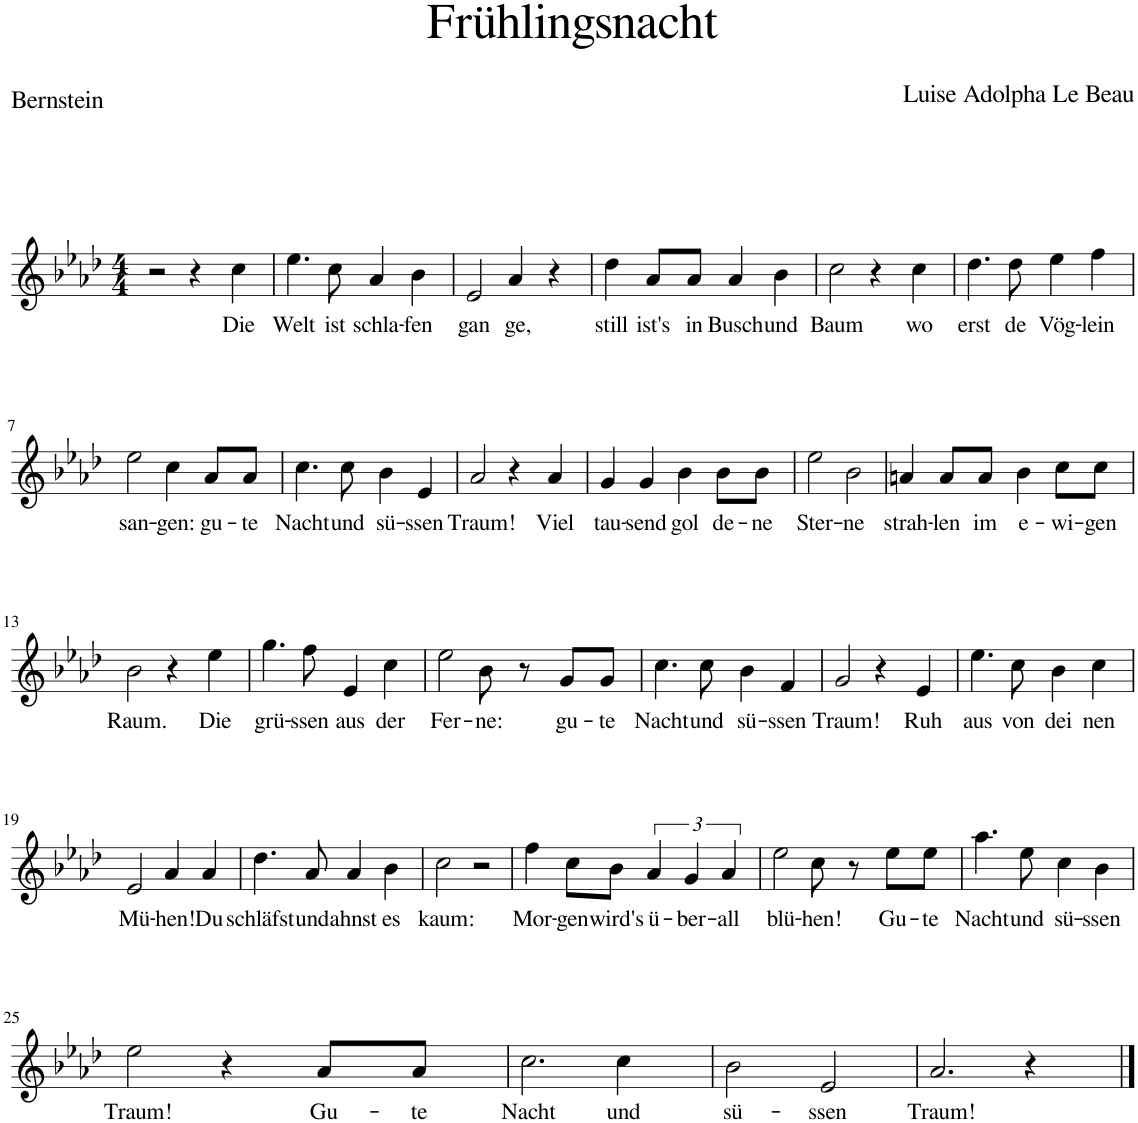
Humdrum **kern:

**kern	**text
*part1	*part1
*staff1	*staff1
*I"Piano	*
*I'Pno	*
*clefG2	*
*k[b-e-a-d-]	*
*M4/4	*
=1	=1
2r	.
4r	.
!	!LO:LY:b
4cc\	Die
=2	=2
!	!LO:LY:b
4.ee-\	Welt
!	!LO:LY:b
8cc\	ist
!	!LO:LY:b
4a-/	schla-
!	!LO:LY:b
4b-\	-fen
=3	=3
!	!LO:LY:b
2e-/	gan
!	!LO:LY:b
4a-/	-ge,
4r	.
=4	=4
!	!LO:LY:b
4dd-\	-still
!	!LO:LY:b
8a-/L	ist's
!	!LO:LY:b
8a-/J	in
!	!LO:LY:b
4a-/	Busch
!	!LO:LY:b
4b-\	und
=5	=5
!	!LO:LY:b
2cc\	Baum
4r	.
!	!LO:LY:b
4cc\	wo
=6	=6
!	!LO:LY:b
4.dd-\	erst
!	!LO:LY:b
8dd-\	de
!	!LO:LY:b
4ee-\	Vög-
!	!LO:LY:b
4ff\	-lein
!!LO:LB:g=z
=7	=7
!	!LO:LY:b
2ee-\	san-
!	!LO:LY:b
4cc\	-gen:
!	!LO:LY:b
8a-/L	gu-
!	!LO:LY:b
8a-/J	-te
=8	=8
!	!LO:LY:b
4.cc\	Nacht
!	!LO:LY:b
8cc\	und
!	!LO:LY:b
4b-\	sü-
!	!LO:LY:b
4e-/	-ssen
=9	=9
!	!LO:LY:b
2a-/	Traum!
4r	.
!	!LO:LY:b
4a-/	Viel
=10	=10
!	!LO:LY:b
4g/	tau-
!	!LO:LY:b
4g/	-send
!	!LO:LY:b
4b-\	gol
!	!LO:LY:b
8b-\L	-de-
!	!LO:LY:b
8b-\J	-ne
=11	=11
!	!LO:LY:b
2ee-\	Ster-
!	!LO:LY:b
2b-\	-ne
=12	=12
!	!LO:LY:b
4an/	strah-
!	!LO:LY:b
8a/L	-len
!	!LO:LY:b
8a/J	im
!	!LO:LY:b
4b-\	e-
!	!LO:LY:b
8cc\L	-wi-
!	!LO:LY:b
8cc\J	-gen
!!LO:LB:g=z
=13	=13
!	!LO:LY:b
2b-\	Raum.
4r	.
!	!LO:LY:b
4ee-\	Die
=14	=14
!	!LO:LY:b
4.gg\	grü-
!	!LO:LY:b
8ff\	-ssen
!	!LO:LY:b
4e-/	aus
!	!LO:LY:b
4cc\	der
=15	=15
!	!LO:LY:b
2ee-\	Fer-
!	!LO:LY:b
8b-\	-ne:
8r	.
!	!LO:LY:b
8g/L	gu-
!	!LO:LY:b
8g/J	-te
=16	=16
!	!LO:LY:b
4.cc\	Nacht
!	!LO:LY:b
8cc\	und
!	!LO:LY:b
4b-\	sü-
!	!LO:LY:b
4f/	-ssen
=17	=17
!	!LO:LY:b
2g/	Traum!
4r	.
!	!LO:LY:b
4e-/	Ruh
=18	=18
!	!LO:LY:b
4.ee-\	aus
!	!LO:LY:b
8cc\	von
!	!LO:LY:b
4b-\	dei
!	!LO:LY:b
4cc\	-nen
!!LO:LB:g=z
=19	=19
!	!LO:LY:b
2e-/	Mü-
!	!LO:LY:b
4a-/	-hen!
!	!LO:LY:b
4a-/	Du
=20	=20
!	!LO:LY:b
4.dd-\	schläfst
!	!LO:LY:b
8a-/	und
!	!LO:LY:b
4a-/	ahnst
!	!LO:LY:b
4b-\	es
=21	=21
!	!LO:LY:b
2cc\	kaum:
2r	.
=22	=22
!	!LO:LY:b
4ff\	Mor-
!	!LO:LY:b
8cc\L	-gen
!	!LO:LY:b
8b-\J	wird's
!	!LO:LY:b
6a-/	ü-
!	!LO:LY:b
6g/	-ber-
!	!LO:LY:b
6a-/	-all
=23	=23
!	!LO:LY:b
2ee-\	blü-
!	!LO:LY:b
8cc\	-hen!
8r	.
!	!LO:LY:b
8ee-\L	Gu-
!	!LO:LY:b
8ee-\J	-te
=24	=24
!	!LO:LY:b
4.aa-\	Nacht
!	!LO:LY:b
8ee-\	und
!	!LO:LY:b
4cc\	sü-
!	!LO:LY:b
4b-\	-ssen
!!LO:LB:g=z
=25	=25
!	!LO:LY:b
2ee-\	Traum!
4r	.
!	!LO:LY:b
8a-/L	Gu-
!	!LO:LY:b
8a-/J	-te
=26	=26
!	!LO:LY:b
2.cc\	Nacht
!	!LO:LY:b
4cc\	und
=27	=27
!	!LO:LY:b
2b-\	sü-
!	!LO:LY:b
2e-/	-ssen
=28	=28
!	!LO:LY:b
2.a-/	Traum!
4r	.
==	==
*-	*-
